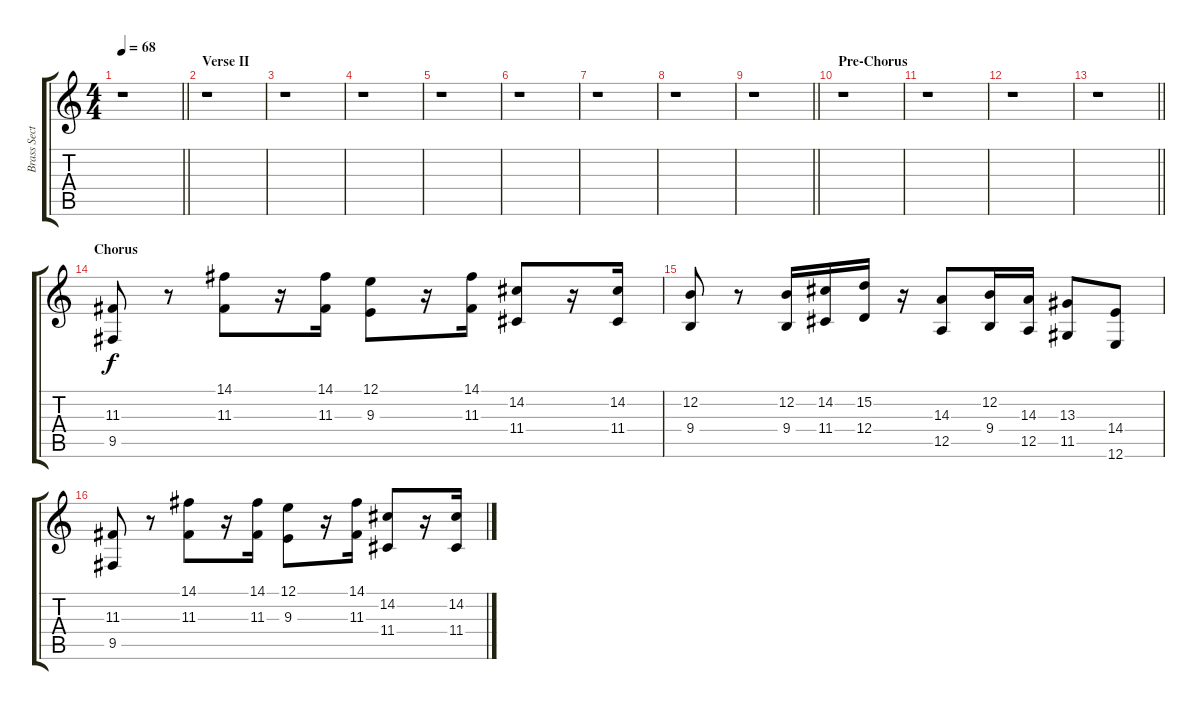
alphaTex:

\track ("Brass Section" "Brass Sect") {instrument synthbrass1}
\staff {score tabs}
\tuning (E4 B3 G3 D3 A2 E2) {hide}
\ts (4 4)
\tempo 68
\clef g2
\barLineRight lightlight
\ks c
r.1{dy f} |
\section ("" "Verse II")
r.1 |
r.1 |
r.1 |
r.1 |
r.1 |
r.1 |
r.1 |
\barLineRight lightlight
r.1 |
\section ("" "Pre-Chorus")
r.1 |
r.1 |
r.1 |
\barLineRight lightlight
r.1 |
\section ("" "Chorus")
(11.3 9.5).8 r.8 (14.1 11.3).8 r.16 (14.1 11.3).16 (12.1 9.3).8 r.16 (14.1 11.3).16 (14.2 11.4).8 r.16 (14.2 11.4).16 |
(12.2 9.4).8 r.8 (12.2 9.4).16 (14.2 11.4).16 (15.2 12.4).16 r.16 (14.3 12.5).8 (12.2 9.4).16 (14.3 12.5).16 (13.3 11.5).8 (14.4 12.6).8 |
(11.3 9.5).8 r.8 (14.1 11.3).8 r.16 (14.1 11.3).16 (12.1 9.3).8 r.16 (14.1 11.3).16 (14.2 11.4).8 r.16 (14.2 11.4).16
